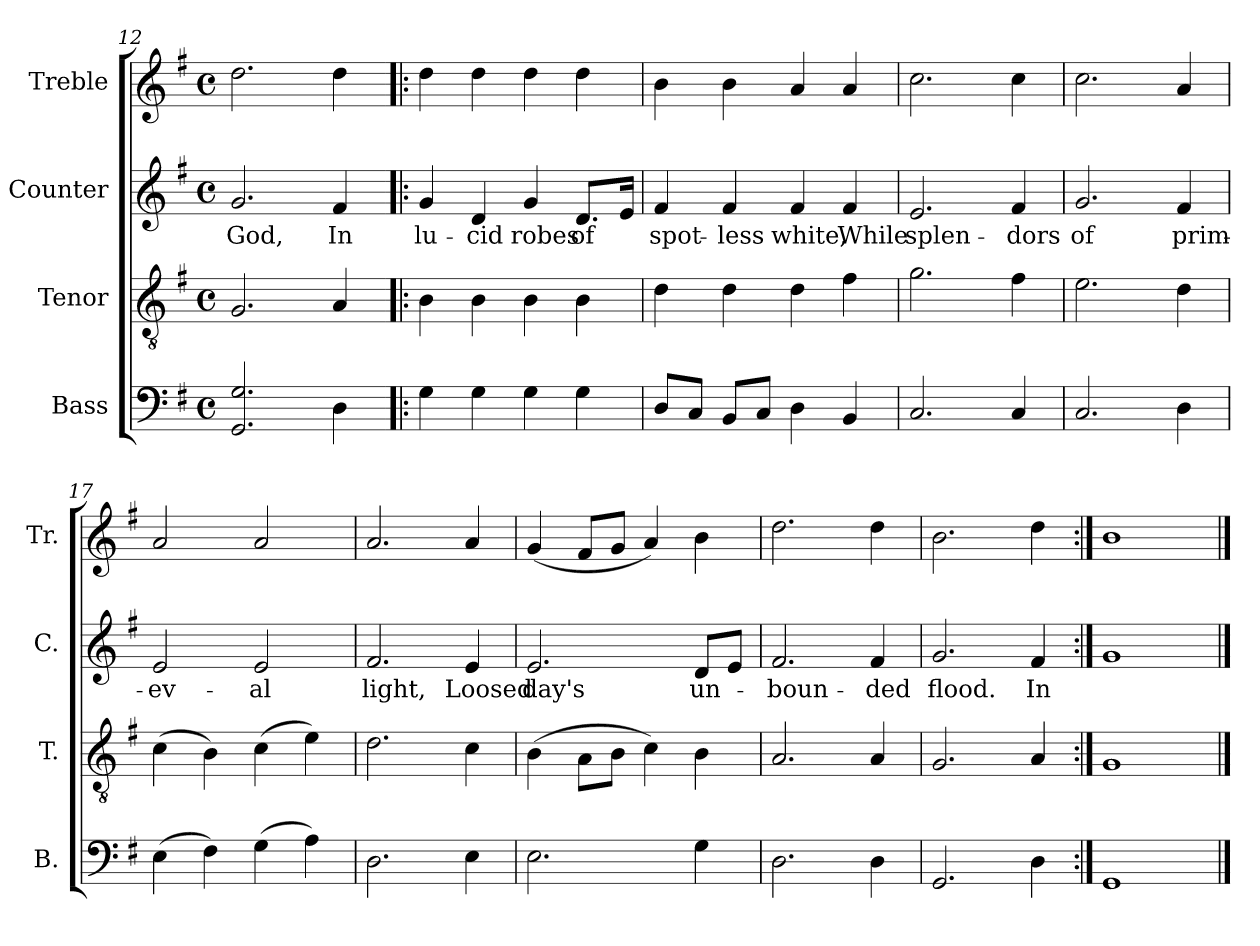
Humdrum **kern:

**kern	**kern	**kern	**text	**kern
*part4	*part3	*part2	*part2	*part1
*staff4	*staff3	*staff2	*staff2	*staff1
*I"Bass	*I"Tenor	*I"Counter	*	*I"Treble
*I'B.	*I'T.	*I'C.	*	*I'Tr.
*clefF4	*clefGv2	*clefG2	*	*clefG2
*k[f#]	*k[f#]	*k[f#]	*	*k[f#]
*M4/4	*M4/4	*M4/4	*	*M4/4
*met(c)	*met(c)	*met(c)	*	*met(c)
=12	=12	=12	=12	=12
2.GG/ 2.G/	2.G/	2.g/	God,	2.dd\
4D\	4A/	4f#/	In	4dd\
=13!|:	=13!|:	=13!|:	=13!|:	=13!|:
4G\	4B\	4g/	lu-	4dd\
4G\	4B\	4d/	-cid	4dd\
4G\	4B\	4g/	robes	4dd\
4G\	4B\	8.d/L	of	4dd\
.	.	16e/Jk	.	.
=14	=14	=14	=14	=14
8D/L	4d\	4f#/	spot-	4b\
8C/J	.	.	.	.
8BB/L	4d\	4f#/	-less	4b\
8C/J	.	.	.	.
4D\	4d\	4f#/	white,	4a/
4BB/	4f#\	4f#/	While	4a/
!!LO:LB:g=z
=15	=15	=15	=15	=15
2.C/	2.g\	2.e/	splen-	2.cc\
4C/	4f#\	4f#/	-dors	4cc\
=16	=16	=16	=16	=16
2.C/	2.e\	2.g/	of	2.cc\
4D\	4d\	4f#/	prim-	4a/
=17	=17	=17	=17	=17
(4E\	(4c\	2e/	-ev-	2a/
4F#\)	4B\)	.	.	.
(4G\	(4c\	2e/	-al	2a/
4A\)	4e\)	.	.	.
=18	=18	=18	=18	=18
2.D\	2.d\	2.f#/	light,	2.a/
4E\	4c\	4e/	Loosed	4a/
=19	=19	=19	=19	=19
2.E\	(4B\	2.e/	day's	(4g/
.	8A\L	.	.	8f#/L
.	8B\J	.	.	8g/J
.	4c\)	.	.	4a/)
4G\	4B\	8d/L	un-	4b\
.	.	8e/J	.	.
=20	=20	=20	=20	=20
2.D\	2.A/	2.f#/	-boun-	2.dd\
4D\	4A/	4f#/	-ded	4dd\
=21	=21	=21	=21	=21
2.GG/	2.G/	2.g/	flood.	2.b\
4D\	4A/	4f#/	In	4dd\
=22:|!	=22:|!	=22:|!	=22:|!	=22:|!
1GG	1G	1g	.	1b
==	==	==	==	==
*-	*-	*-	*-	*-
